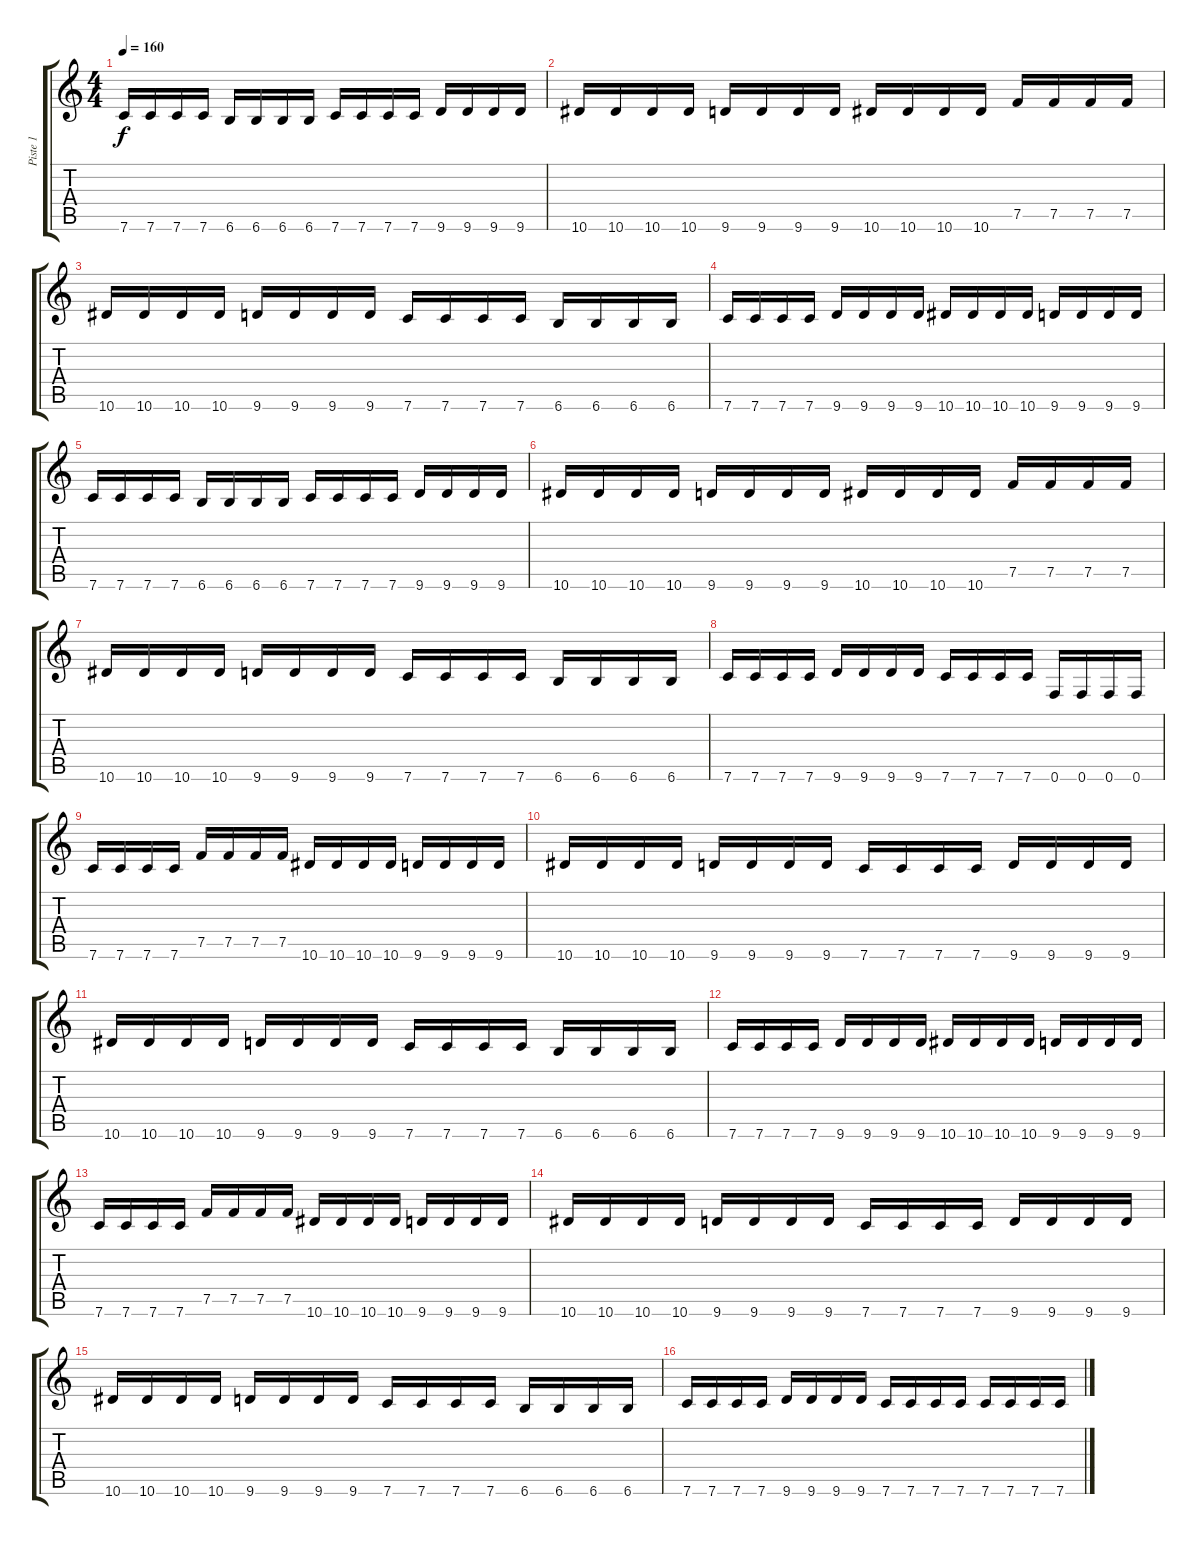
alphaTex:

\track ("Piste 1" "Piste 1") {instrument distortionguitar}
\staff {score tabs}
\tuning (F4 C4 Ab3 Eb3 Bb2 F2) {hide}
\ts (4 4)
\tempo 160
\clef g2
\ks c
7.6.16{dy f} 7.6.16 7.6.16 7.6.16 6.6.16 6.6.16 6.6.16 6.6.16 7.6.16 7.6.16 7.6.16 7.6.16 9.6.16 9.6.16 9.6.16 9.6.16 |
10.6.16 10.6.16 10.6.16 10.6.16 9.6.16 9.6.16 9.6.16 9.6.16 10.6.16 10.6.16 10.6.16 10.6.16 7.5.16 7.5.16 7.5.16 7.5.16 |
10.6.16 10.6.16 10.6.16 10.6.16 9.6.16 9.6.16 9.6.16 9.6.16 7.6.16 7.6.16 7.6.16 7.6.16 6.6.16 6.6.16 6.6.16 6.6.16 |
7.6.16 7.6.16 7.6.16 7.6.16 9.6.16 9.6.16 9.6.16 9.6.16 10.6.16 10.6.16 10.6.16 10.6.16 9.6.16 9.6.16 9.6.16 9.6.16 |
7.6.16 7.6.16 7.6.16 7.6.16 6.6.16 6.6.16 6.6.16 6.6.16 7.6.16 7.6.16 7.6.16 7.6.16 9.6.16 9.6.16 9.6.16 9.6.16 |
10.6.16 10.6.16 10.6.16 10.6.16 9.6.16 9.6.16 9.6.16 9.6.16 10.6.16 10.6.16 10.6.16 10.6.16 7.5.16 7.5.16 7.5.16 7.5.16 |
10.6.16 10.6.16 10.6.16 10.6.16 9.6.16 9.6.16 9.6.16 9.6.16 7.6.16 7.6.16 7.6.16 7.6.16 6.6.16 6.6.16 6.6.16 6.6.16 |
7.6.16 7.6.16 7.6.16 7.6.16 9.6.16 9.6.16 9.6.16 9.6.16 7.6.16 7.6.16 7.6.16 7.6.16 0.6.16 0.6.16 0.6.16 0.6.16 |
7.6.16 7.6.16 7.6.16 7.6.16 7.5.16 7.5.16 7.5.16 7.5.16 10.6.16 10.6.16 10.6.16 10.6.16 9.6.16 9.6.16 9.6.16 9.6.16 |
10.6.16 10.6.16 10.6.16 10.6.16 9.6.16 9.6.16 9.6.16 9.6.16 7.6.16 7.6.16 7.6.16 7.6.16 9.6.16 9.6.16 9.6.16 9.6.16 |
10.6.16 10.6.16 10.6.16 10.6.16 9.6.16 9.6.16 9.6.16 9.6.16 7.6.16 7.6.16 7.6.16 7.6.16 6.6.16 6.6.16 6.6.16 6.6.16 |
7.6.16 7.6.16 7.6.16 7.6.16 9.6.16 9.6.16 9.6.16 9.6.16 10.6.16 10.6.16 10.6.16 10.6.16 9.6.16 9.6.16 9.6.16 9.6.16 |
7.6.16 7.6.16 7.6.16 7.6.16 7.5.16 7.5.16 7.5.16 7.5.16 10.6.16 10.6.16 10.6.16 10.6.16 9.6.16 9.6.16 9.6.16 9.6.16 |
10.6.16 10.6.16 10.6.16 10.6.16 9.6.16 9.6.16 9.6.16 9.6.16 7.6.16 7.6.16 7.6.16 7.6.16 9.6.16 9.6.16 9.6.16 9.6.16 |
10.6.16 10.6.16 10.6.16 10.6.16 9.6.16 9.6.16 9.6.16 9.6.16 7.6.16 7.6.16 7.6.16 7.6.16 6.6.16 6.6.16 6.6.16 6.6.16 |
7.6.16 7.6.16 7.6.16 7.6.16 9.6.16 9.6.16 9.6.16 9.6.16 7.6.16 7.6.16 7.6.16 7.6.16 7.6.16 7.6.16 7.6.16 7.6.16
